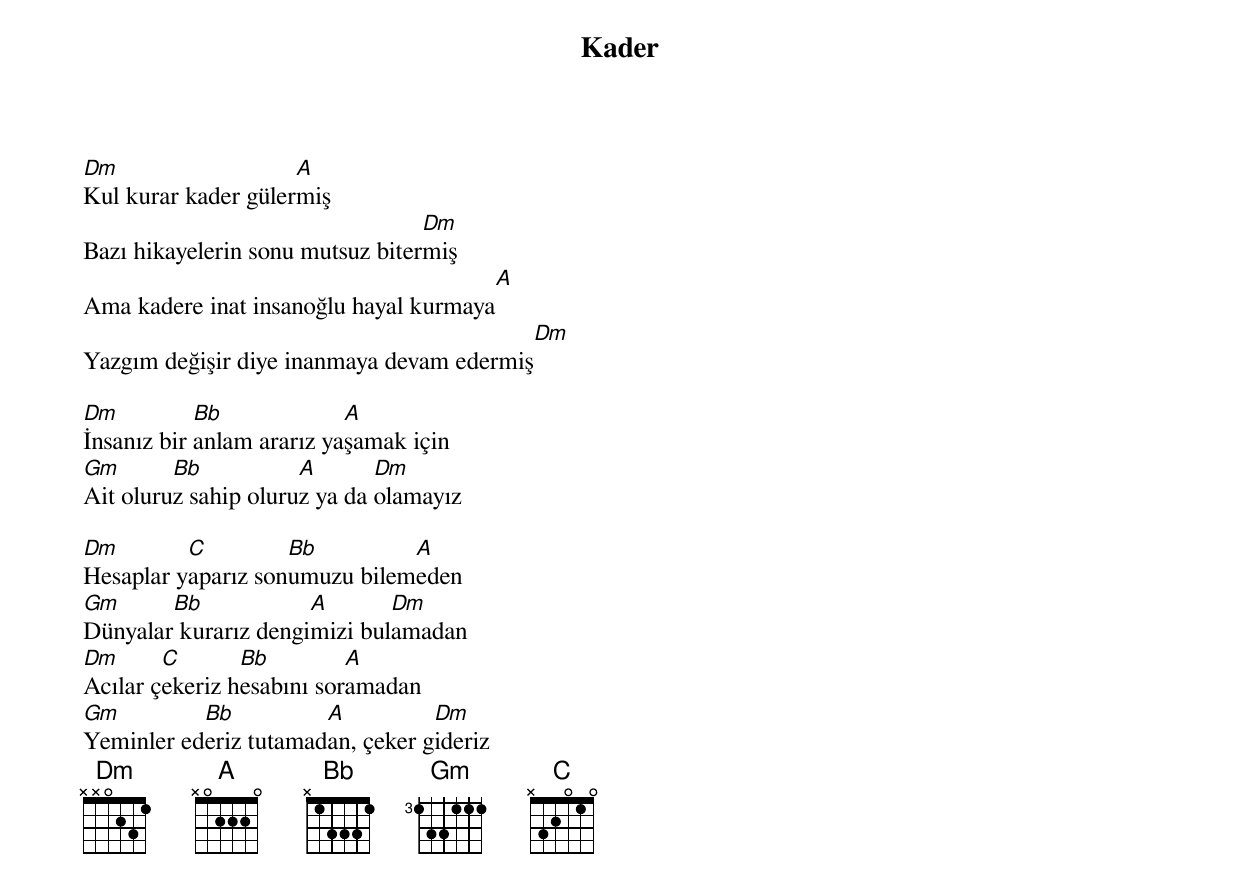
{title: Kader}
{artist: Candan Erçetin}

Dm                   A
Kul kurar kader gülermiş
                                  Dm
Bazı hikayelerin sonu mutsuz bitermiş
                                        A
Ama kadere inat insanoğlu hayal kurmaya
                                          Dm
Yazgım değişir diye inanmaya devam edermiş

Dm          Bb             A
İnsanız bir anlam ararız yaşamak için
Gm       Bb           A       Dm
Ait oluruz sahip oluruz ya da olamayız

Dm        C         Bb         A
Hesaplar yaparız sonumuzu bilemeden
Gm      Bb            A       Dm
Dünyalar kurarız dengimizi bulamadan
Dm      C       Bb         A
Acılar çekeriz hesabını soramadan
Gm         Bb          A          Dm
Yeminler ederiz tutamadan, çeker gideriz
